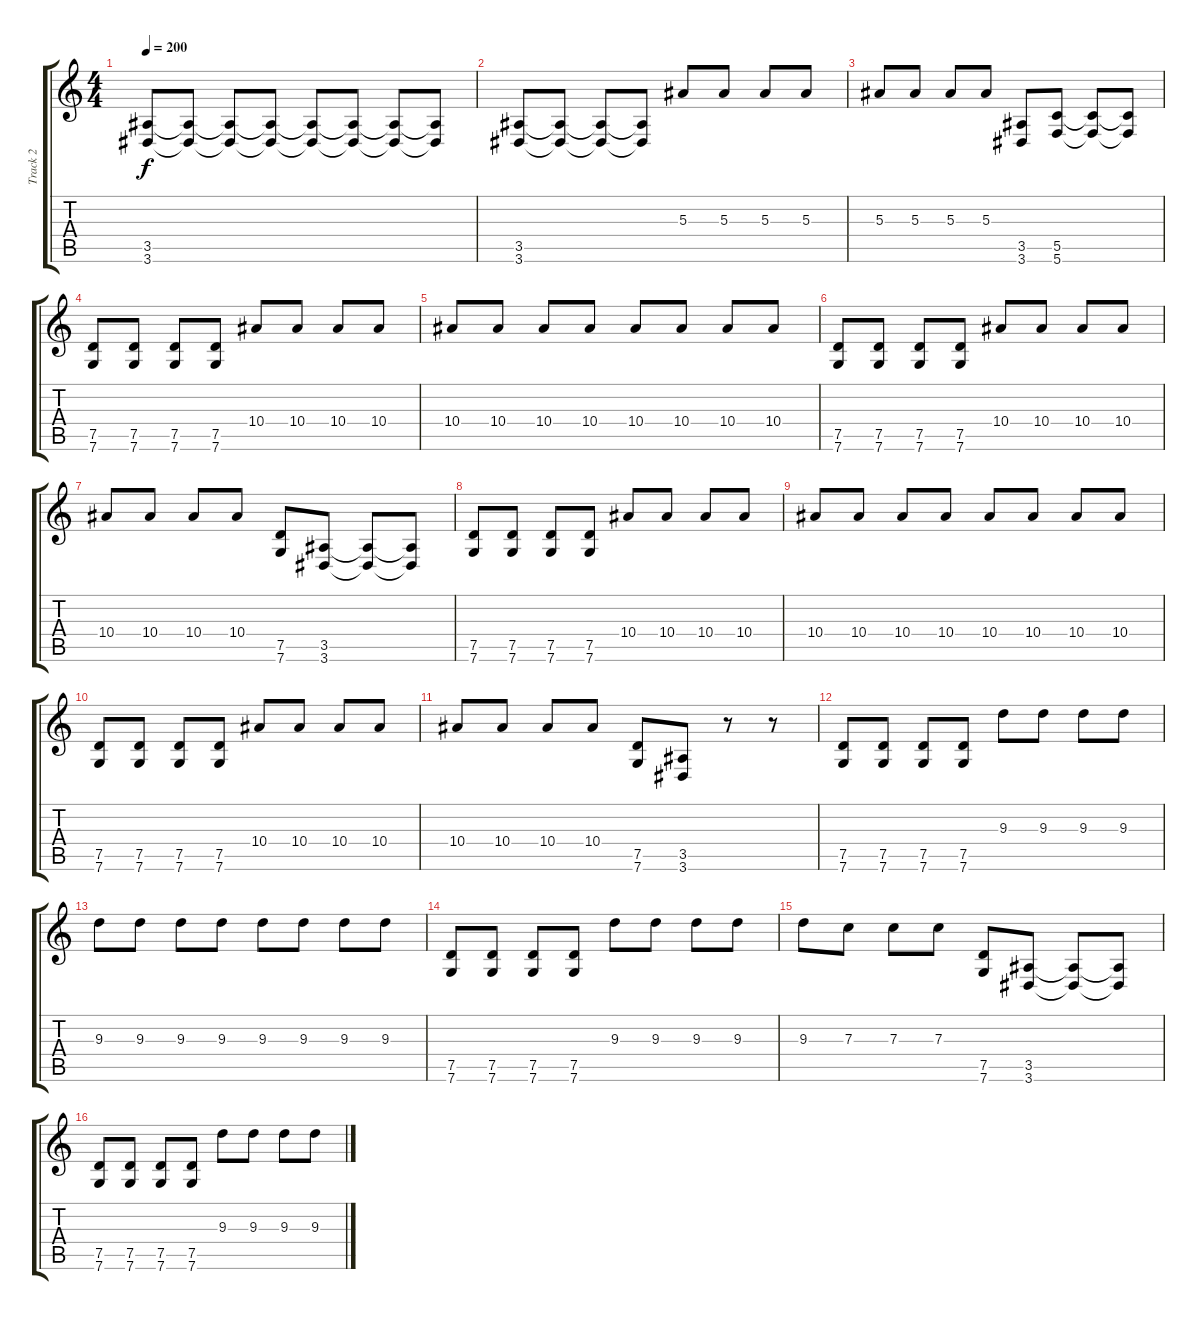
\track ("Track 2" "Track 2") {instrument distortionguitar}
\staff {score tabs}
\tuning (D4 A3 F3 C3 G2 C2) {hide}
\ts (4 4)
\tempo 200
\clef g2
\ks c
(3.5{t} 3.6{t}).8{dy f} (3.5{t} 3.6{t}).8 (3.5{t} 3.6{t}).8 (3.5{t} 3.6{t}).8 (3.5{t} 3.6{t}).8 (3.5{t} 3.6{t}).8 (3.5{t} 3.6{t}).8 (3.5{t} 3.6{t}).8 |
(3.5 3.6).8 (3.5{t} 3.6{t}).8 (3.5{t} 3.6{t}).8 (3.5{t} 3.6{t}).8 5.3.8 5.3.8 5.3.8 5.3.8 |
5.3.8 5.3.8 5.3.8 5.3.8 (3.5 3.6).8 (5.5 5.6).8 (5.5{t} 5.6{t}).8 (5.5{t} 5.6{t}).8 |
(7.5 7.6).8 (7.5 7.6).8 (7.5 7.6).8 (7.5 7.6).8 10.4.8 10.4.8 10.4.8 10.4.8 |
10.4.8 10.4.8 10.4.8 10.4.8 10.4.8 10.4.8 10.4.8 10.4.8 |
(7.5 7.6).8 (7.5 7.6).8 (7.5 7.6).8 (7.5 7.6).8 10.4.8 10.4.8 10.4.8 10.4.8 |
10.4.8 10.4.8 10.4.8 10.4.8 (7.5 7.6).8 (3.5 3.6).8 (3.5{t} 3.6{t}).8 (3.5{t} 3.6{t}).8 |
(7.5 7.6).8 (7.5 7.6).8 (7.5 7.6).8 (7.5 7.6).8 10.4.8 10.4.8 10.4.8 10.4.8 |
10.4.8 10.4.8 10.4.8 10.4.8 10.4.8 10.4.8 10.4.8 10.4.8 |
(7.5 7.6).8 (7.5 7.6).8 (7.5 7.6).8 (7.5 7.6).8 10.4.8 10.4.8 10.4.8 10.4.8 |
10.4.8 10.4.8 10.4.8 10.4.8 (7.5 7.6).8 (3.5 3.6).8 r.8 r.8 |
(7.5 7.6).8 (7.5 7.6).8 (7.5 7.6).8 (7.5 7.6).8 9.3.8 9.3.8 9.3.8 9.3.8 |
9.3.8 9.3.8 9.3.8 9.3.8 9.3.8 9.3.8 9.3.8 9.3.8 |
(7.5 7.6).8 (7.5 7.6).8 (7.5 7.6).8 (7.5 7.6).8 9.3.8 9.3.8 9.3.8 9.3.8 |
9.3.8 7.3.8 7.3.8 7.3.8 (7.5 7.6).8 (3.5 3.6).8 (3.5{t} 3.6{t}).8 (3.5{t} 3.6{t}).8 |
(7.5 7.6).8 (7.5 7.6).8 (7.5 7.6).8 (7.5 7.6).8 9.3.8 9.3.8 9.3.8 9.3.8
